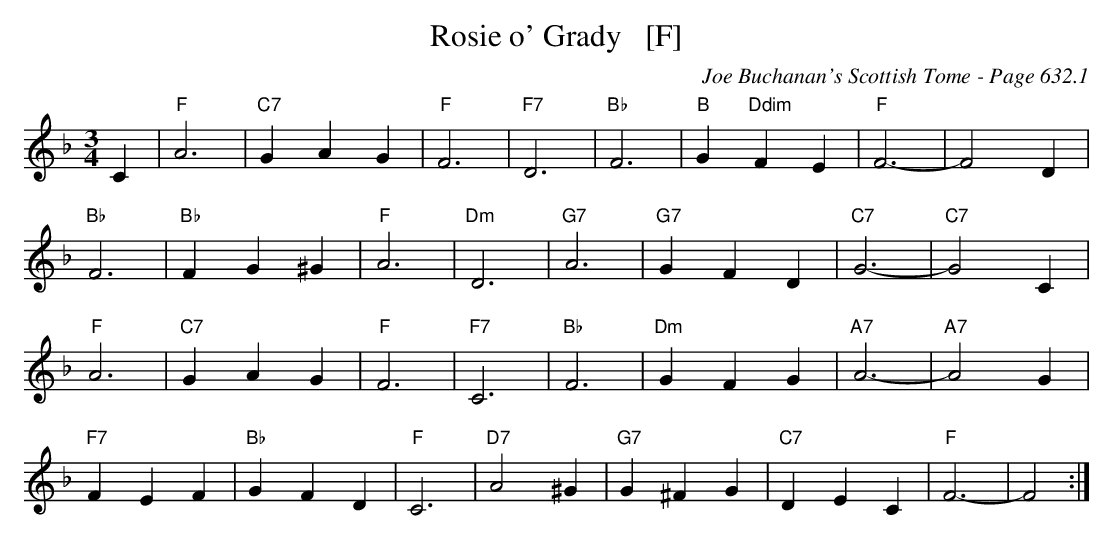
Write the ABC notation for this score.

X:1
T:Rosie o' Grady   [F]
C:Joe Buchanan's Scottish Tome - Page 632.1
L:1/4
M:3/4
K:F
C | "F"A3 | "C7"G A G | "F"F3 | "F7"D3 | "Bb"F3 | "B"G "Ddim"F E | "F"F3- | F2 D |
"Bb"F3 | "Bb"F G ^G | "F"A3 | "Dm"D3 | "G7"A3 | "G7"G F D | "C7"G3- | "C7"G2 C |
"F"A3 | "C7"G A G | "F"F3 | "F7"C3 | "Bb"F3 | "Dm"G F G | "A7"A3- | "A7"A2 G |
"F7"F E F | "Bb"G F D | "F"C3 | "D7"A2 ^G | "G7"G ^F G | "C7"D E C | "F"F3- | F2 :|
